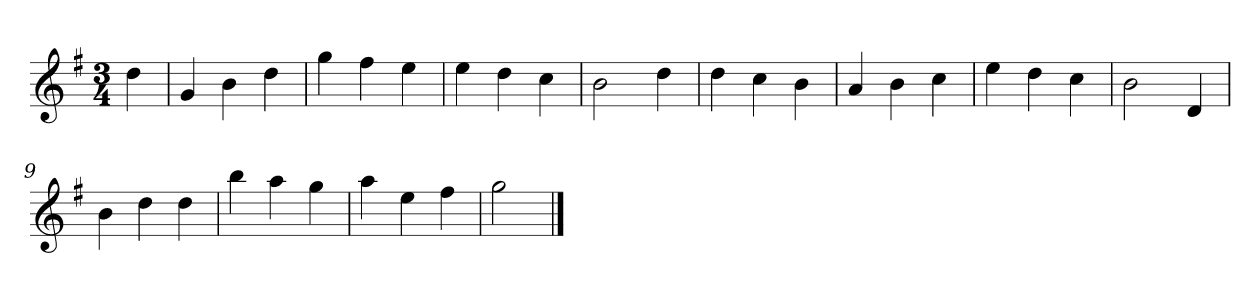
**kern
*part1
*staff1
*k[f#]
*M3/4
*MM120
=
4dd
=1
4g
4b
4dd
=2
4gg
4ff#
4ee
=3
4ee
4dd
4cc
=4
2b
4dd
=5
4dd
4cc
4b
=6
4a
4b
4cc
=7
4ee
4dd
4cc
=8
2b
4d
=9
4b
4dd
4dd
=10
4bb
4aa
4gg
=11
4aa
4ee
4ff#
=12
2gg
==
*-
